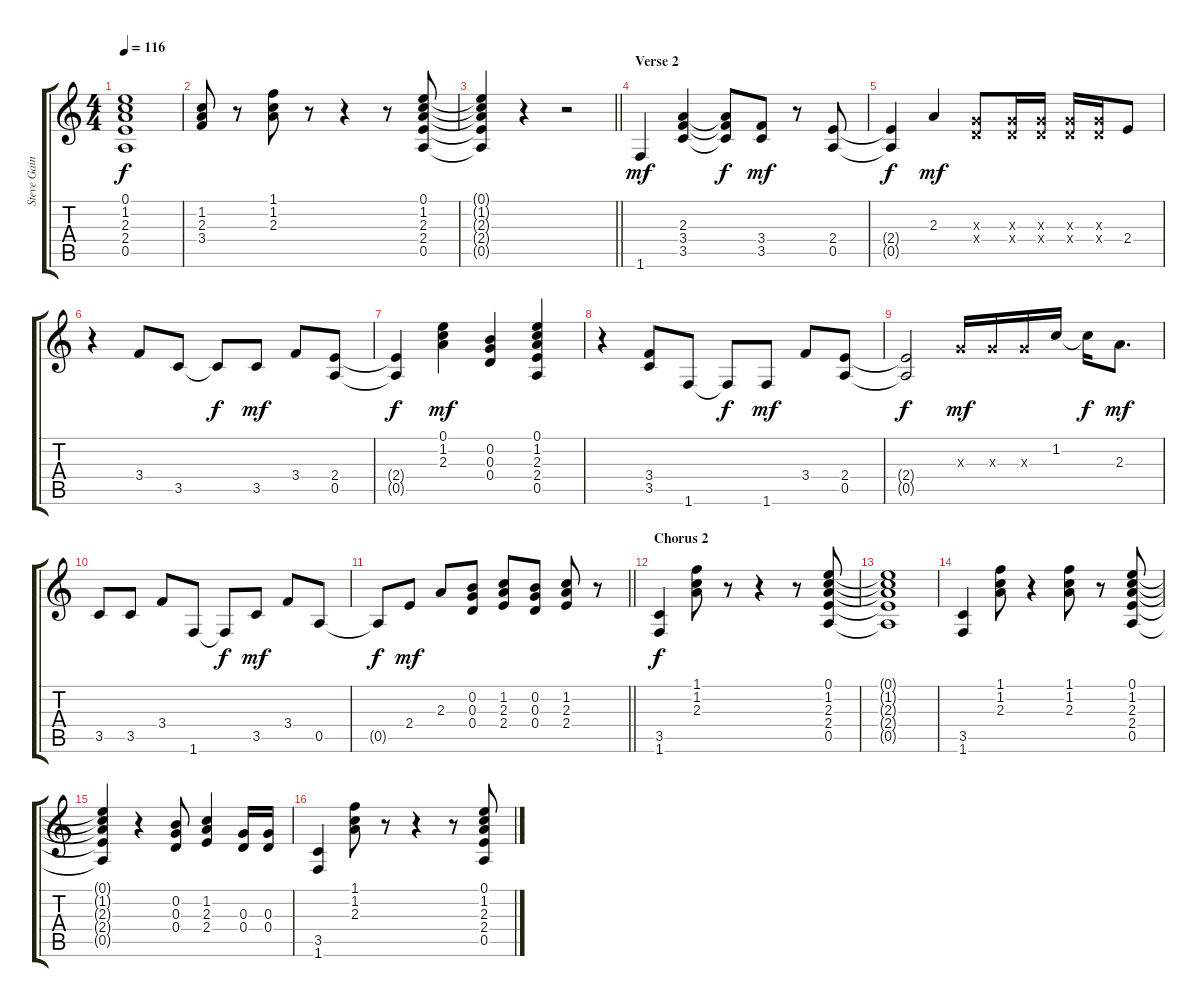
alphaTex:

\track ("Steve Gaines - Rhythm Guitar" "Steve Gain") {instrument electricguitarclean}
\staff {score tabs}
\tuning (E4 B3 G3 D3 A2 E2) {hide}
\ts (4 4)
\tempo 116
\clef g2
\ks c
(0.1{t} 1.2{t} 2.3{t} 2.4{t} 0.5{t}).1{dy f} |
(1.2 2.3 3.4).8 r.8 (1.1 1.2 2.3).8 r.8 r.4 r.8 (0.1 1.2 2.3 2.4 0.5).8 |
\barLineRight lightlight
(0.1{t} 1.2{t} 2.3{t} 2.4{t} 0.5{t}).4 r.4 r.2 |
\section ("" "Verse 2")
1.6.4{dy mf} (2.3 3.4 3.5).4 (2.3{t} 3.4{t} 3.5{t}).8{dy f} (3.4 3.5).8{dy mf} r.8 (2.4 0.5).8 |
(2.4{t} 0.5{t}).4{dy f} 2.3.4{dy mf} (0.3{x} 0.4{x}).8 (0.3{x} 0.4{x}).16 (0.3{x} 0.4{x}).16 (0.3{x} 0.4{x}).16 (0.3{x} 0.4{x}).16 2.4.8 |
r.4 3.4.8 3.5.8 3.5{t}.8{dy f} 3.5.8{dy mf} 3.4.8 (2.4 0.5).8 |
(2.4{t} 0.5{t}).4{dy f} (0.1 1.2 2.3).4{dy mf} (0.2 0.3 0.4).4 (0.1 1.2 2.3 2.4 0.5).4 |
r.4 (3.4 3.5).8 1.6.8 1.6{t}.8{dy f} 1.6.8{dy mf} 3.4.8 (2.4 0.5).8 |
(2.4{t} 0.5{t}).2{dy f} 0.3{x}.16{dy mf} 0.3{x}.16 0.3{x}.16 1.2.16 1.2{t}.16{dy f} 2.3.8{d dy mf} |
3.5.8 3.5.8 3.4.8 1.6.8 1.6{t}.8{dy f} 3.5.8{dy mf} 3.4.8 0.5.8 |
\barLineRight lightlight
0.5{t}.8{dy f} 2.4.8{dy mf} 2.3.8 (0.2 0.3 0.4).8 (1.2 2.3 2.4).8 (0.2 0.3 0.4).8 (1.2 2.3 2.4).8 r.8 |
\section ("" "Chorus 2")
(3.5 1.6).4{dy f} (1.1 1.2 2.3).8 r.8 r.4 r.8 (0.1 1.2 2.3 2.4 0.5).8 |
(0.1{t} 1.2{t} 2.3{t} 2.4{t} 0.5{t}).1 |
(3.5 1.6).4 (1.1 1.2 2.3).8 r.4 (1.1 1.2 2.3).8 r.8 (0.1 1.2 2.3 2.4 0.5).8 |
(0.1{t} 1.2{t} 2.3{t} 2.4{t} 0.5{t}).4 r.4 (0.2 0.3 0.4).8 (1.2 2.3 2.4).4 (0.3 0.4).16 (0.3 0.4).16 |
(3.5 1.6).4 (1.1 1.2 2.3).8 r.8 r.4 r.8 (0.1 1.2 2.3 2.4 0.5).8
